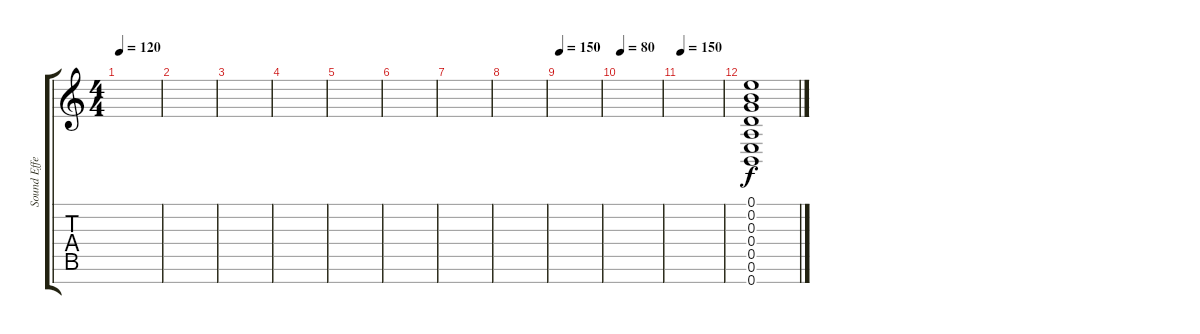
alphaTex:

\track ("Sound Effects" "Sound Effe") {instrument acousticguitarnylon}
\staff {score tabs}
\tuning (E4 B3 G3 D3 A2 E2 B1) {hide}
\ts (4 4)
\tempo 120
\clef g2
\ks c
|
|
|
|
|
|
|
|
\tempo 150
|
\tempo 80
|
\tempo 150
|
(0.1 0.2 0.3 0.4 0.5 0.6 0.7).1{instrument gunshot}
